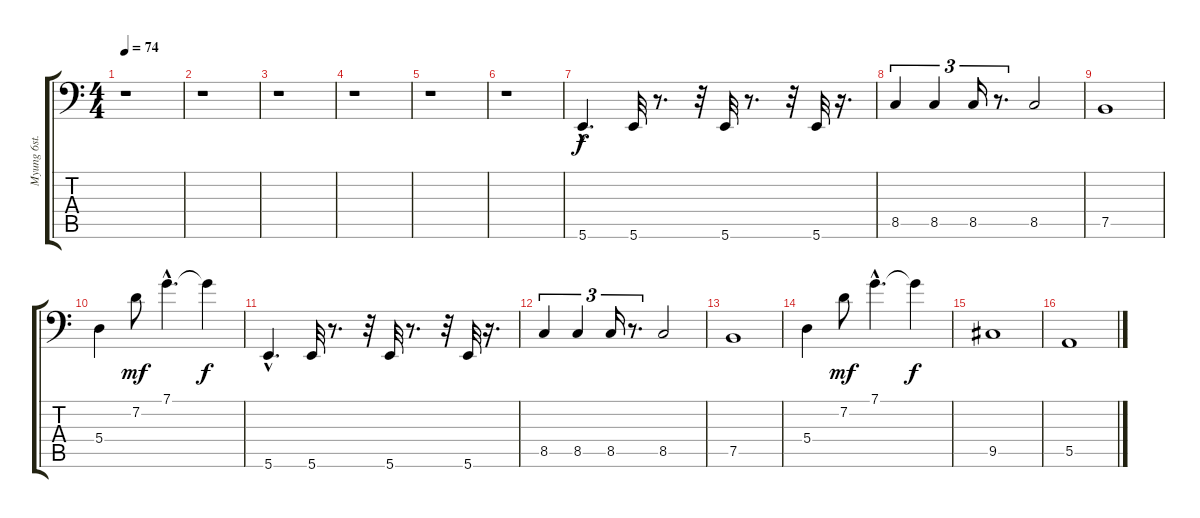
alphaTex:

\track ("Myung 6st." "Myung 6st.") {instrument electricbasspick}
\staff {score tabs}
\tuning (C3 G2 D2 A1 E1 B0) {hide}
\ts (4 4)
\tempo 74
\clef f4
\ks c
r.1{dy f} |
r.1 |
r.1 |
r.1 |
r.1 |
r.1 |
5.6{hac}.4{d} 5.6.32 r.8{d} r.32 5.6.32 r.8{d} r.32 5.6.32 r.16{d} |
8.5.4{tu (3 2)} 8.5.4{tu (3 2)} 8.5.16{tu (3 2)} r.8{d tu (3 2)} 8.5.2 |
7.5.1 |
5.4.4 7.2.8{dy mf} 7.1{hac}.4{d} 7.1{t}.4{dy f} |
5.6{hac}.4{d} 5.6.32 r.8{d} r.32 5.6.32 r.8{d} r.32 5.6.32 r.16{d} |
8.5.4{tu (3 2)} 8.5.4{tu (3 2)} 8.5.16{tu (3 2)} r.8{d tu (3 2)} 8.5.2 |
7.5.1 |
5.4.4 7.2.8{dy mf} 7.1{hac}.4{d} 7.1{t}.4{dy f} |
9.5.1 |
5.5.1
